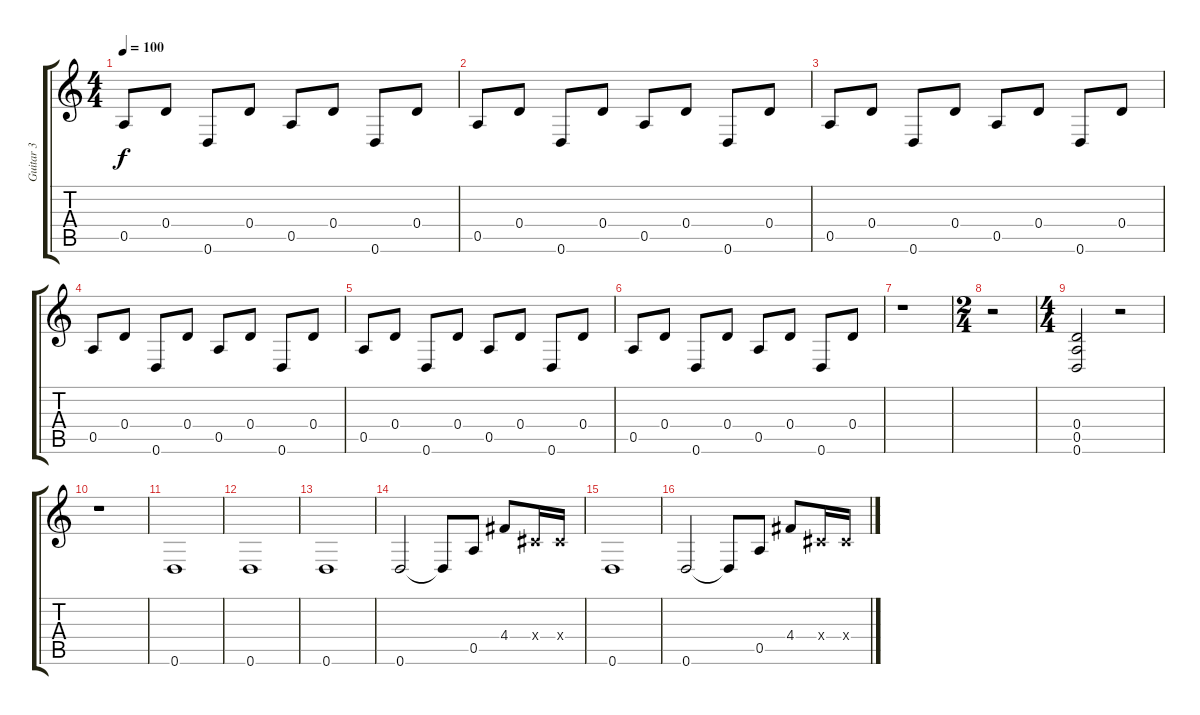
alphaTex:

\track ("Guitar 3" "Guitar 3") {instrument overdrivenguitar}
\staff {score tabs}
\tuning (E4 B3 G3 D3 A2 D2) {hide}
\ts (4 4)
\tempo 100
\clef g2
\ks c
0.5.8{dy f} 0.4.8 0.6.8 0.4.8 0.5.8 0.4.8 0.6.8 0.4.8 |
0.5.8 0.4.8 0.6.8 0.4.8 0.5.8 0.4.8 0.6.8 0.4.8 |
0.5.8 0.4.8 0.6.8 0.4.8 0.5.8 0.4.8 0.6.8 0.4.8 |
0.5.8 0.4.8 0.6.8 0.4.8 0.5.8 0.4.8 0.6.8 0.4.8 |
0.5.8 0.4.8 0.6.8 0.4.8 0.5.8 0.4.8 0.6.8 0.4.8 |
0.5.8 0.4.8 0.6.8 0.4.8 0.5.8 0.4.8 0.6.8 0.4.8 |
r.1 |
\ts (2 4)
r.2 |
\ts (4 4)
(0.4 0.5 0.6).2 r.2 |
r.1 |
0.6.1 |
0.6.1 |
0.6.1 |
0.6.2 0.6{t}.8 0.5.8 4.4.8 -1.4{x}.16 -1.4{x}.16 |
0.6.1 |
0.6.2 0.6{t}.8 0.5.8 4.4.8 -1.4{x}.16 -1.4{x}.16
